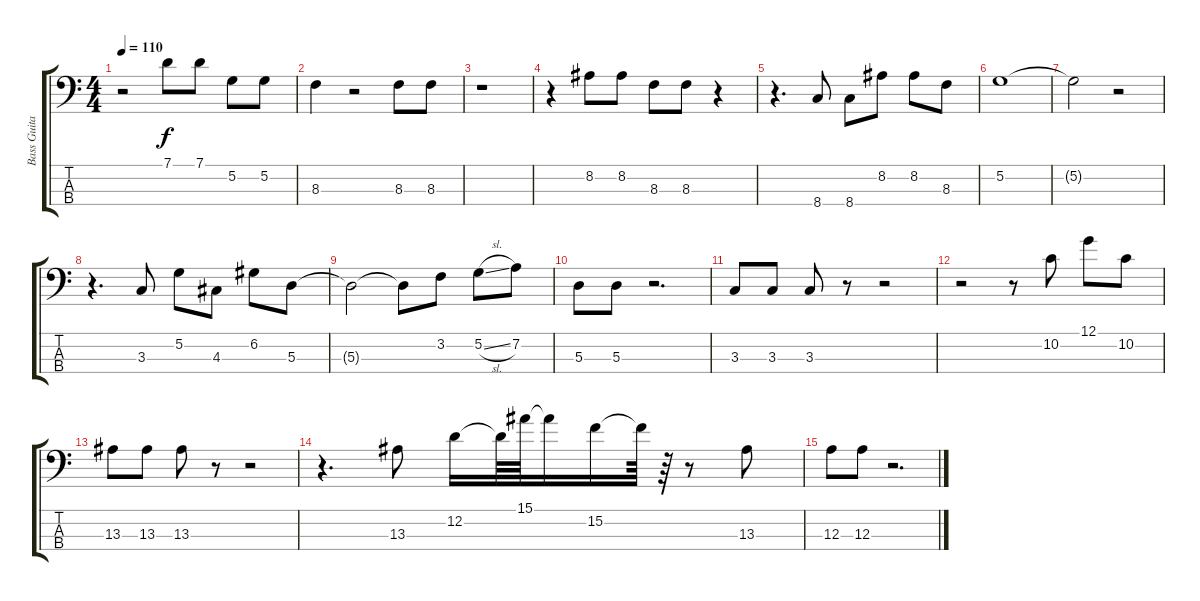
\track ("Bass Guitar" "Bass Guita") {instrument electricbassfinger}
\staff {score tabs}
\tuning (G2 D2 A1 E1) {hide}
\ts (4 4)
\tempo 110
\clef f4
\ks c
r.2{dy f} 7.1.8 7.1.8 5.2.8 5.2.8 |
8.3.4 r.2 8.3.8 8.3.8 |
r.1 |
r.4 8.2.8 8.2.8 8.3.8 8.3.8 r.4 |
r.4{d} 8.4.8 8.4.8 8.2.8 8.2.8 8.3.8 |
5.2.1 |
5.2{t}.2 r.2 |
r.4{d} 3.3.8 5.2.8 4.3.8 6.2.8 5.3.8 |
5.3{t}.2 5.3{t}.8 3.2.8 5.2{sl}.8 7.2.8 |
5.3.8 5.3.8 r.2{d} |
3.3.8 3.3.8 3.3.8 r.8 r.2 |
r.2 r.8 10.2.8 12.1.8 10.2.8 |
13.3.8 13.3.8 13.3.8 r.8 r.2 |
r.4{d} 13.3.8 12.2.16 12.2{t}.64 15.1.64 15.1{t}.16 15.2.16 15.2{t}.64 r.64 r.8 13.3.8 |
12.3.8 12.3.8 r.2{d}
